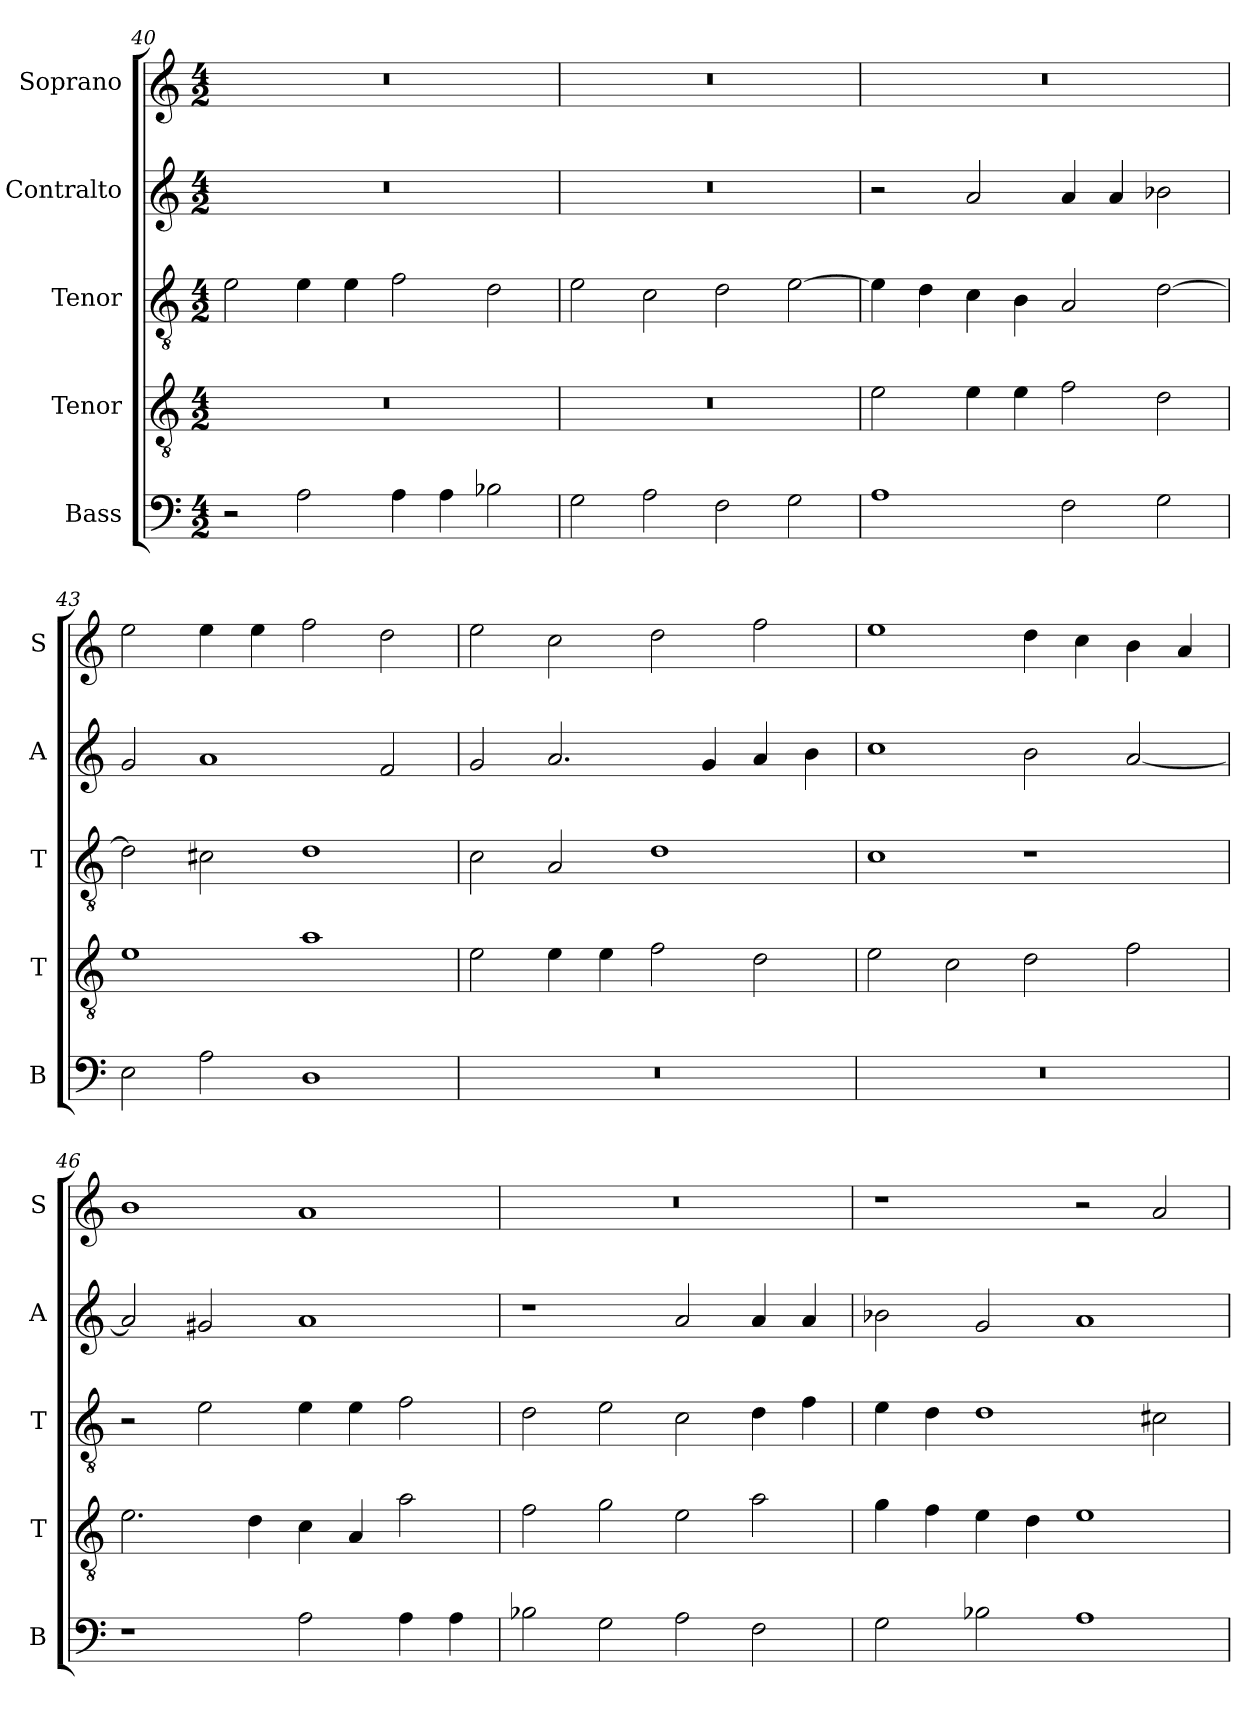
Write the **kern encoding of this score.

**kern	**kern	**kern	**kern	**kern
*part5	*part4	*part3	*part2	*part1
*staff5	*staff4	*staff3	*staff2	*staff1
*I"Bass	*I"Tenor	*I"Tenor	*I"Contralto	*I"Soprano
*I'B	*I'T	*I'T	*I'A	*I'S
*clefF4	*clefGv2	*clefGv2	*clefG2	*clefG2
*k[]	*k[]	*k[]	*k[]	*k[]
*A:aeo	*A:aeo	*A:aeo	*A:aeo	*A:aeo
*M4/2	*M4/2	*M4/2	*M4/2	*M4/2
=40	=40	=40	=40	=40
2r	0r	2e	0r	0r
2A	.	4e	.	.
.	.	4e	.	.
4A	.	2f	.	.
4A	.	.	.	.
2B-X	.	2d	.	.
=41	=41	=41	=41	=41
2G	0r	2e	0r	0r
2A	.	2c	.	.
2F	.	2d	.	.
2G	.	[2e	.	.
=42	=42	=42	=42	=42
1A	2e	4e]	2r	0r
.	.	4d	.	.
.	4e	4c	2a	.
.	4e	4B	.	.
2F	2f	2A	4a	.
.	.	.	4a	.
2G	2d	[2d	2b-X	.
=43	=43	=43	=43	=43
2E	1e	2d]	2g	2ee
2A	.	2c#X	1a	4ee
.	.	.	.	4ee
1D	1a	1d	.	2ff
.	.	.	2f	2dd
=44	=44	=44	=44	=44
0r	2e	2c	2g	2ee
.	4e	2A	2.a	2cc
.	4e	.	.	.
.	2f	1d	.	2dd
.	.	.	4g	.
.	2d	.	4a	2ff
.	.	.	4b	.
=45	=45	=45	=45	=45
0r	2e	1c	1cc	1ee
.	2c	.	.	.
.	2d	1r	2b	4dd
.	.	.	.	4cc
.	2f	.	[2a	4b
.	.	.	.	4a
=46	=46	=46	=46	=46
1r	2.e	2r	2a]	1b
.	.	2e	2g#X	.
.	4d	.	.	.
2A	4c	4e	1a	1a
.	4A	4e	.	.
4A	2a	2f	.	.
4A	.	.	.	.
=47	=47	=47	=47	=47
2B-X	2f	2d	1r	0r
2G	2g	2e	.	.
2A	2e	2c	2a	.
2F	2a	4d	4a	.
.	.	4f	4a	.
=48	=48	=48	=48	=48
2G	4g	4e	2b-X	1r
.	4f	4d	.	.
2B-X	4e	1d	2g	.
.	4d	.	.	.
1A	1e	.	1a	2r
.	.	2c#X	.	2a
=	=	=	=	=
*-	*-	*-	*-	*-
